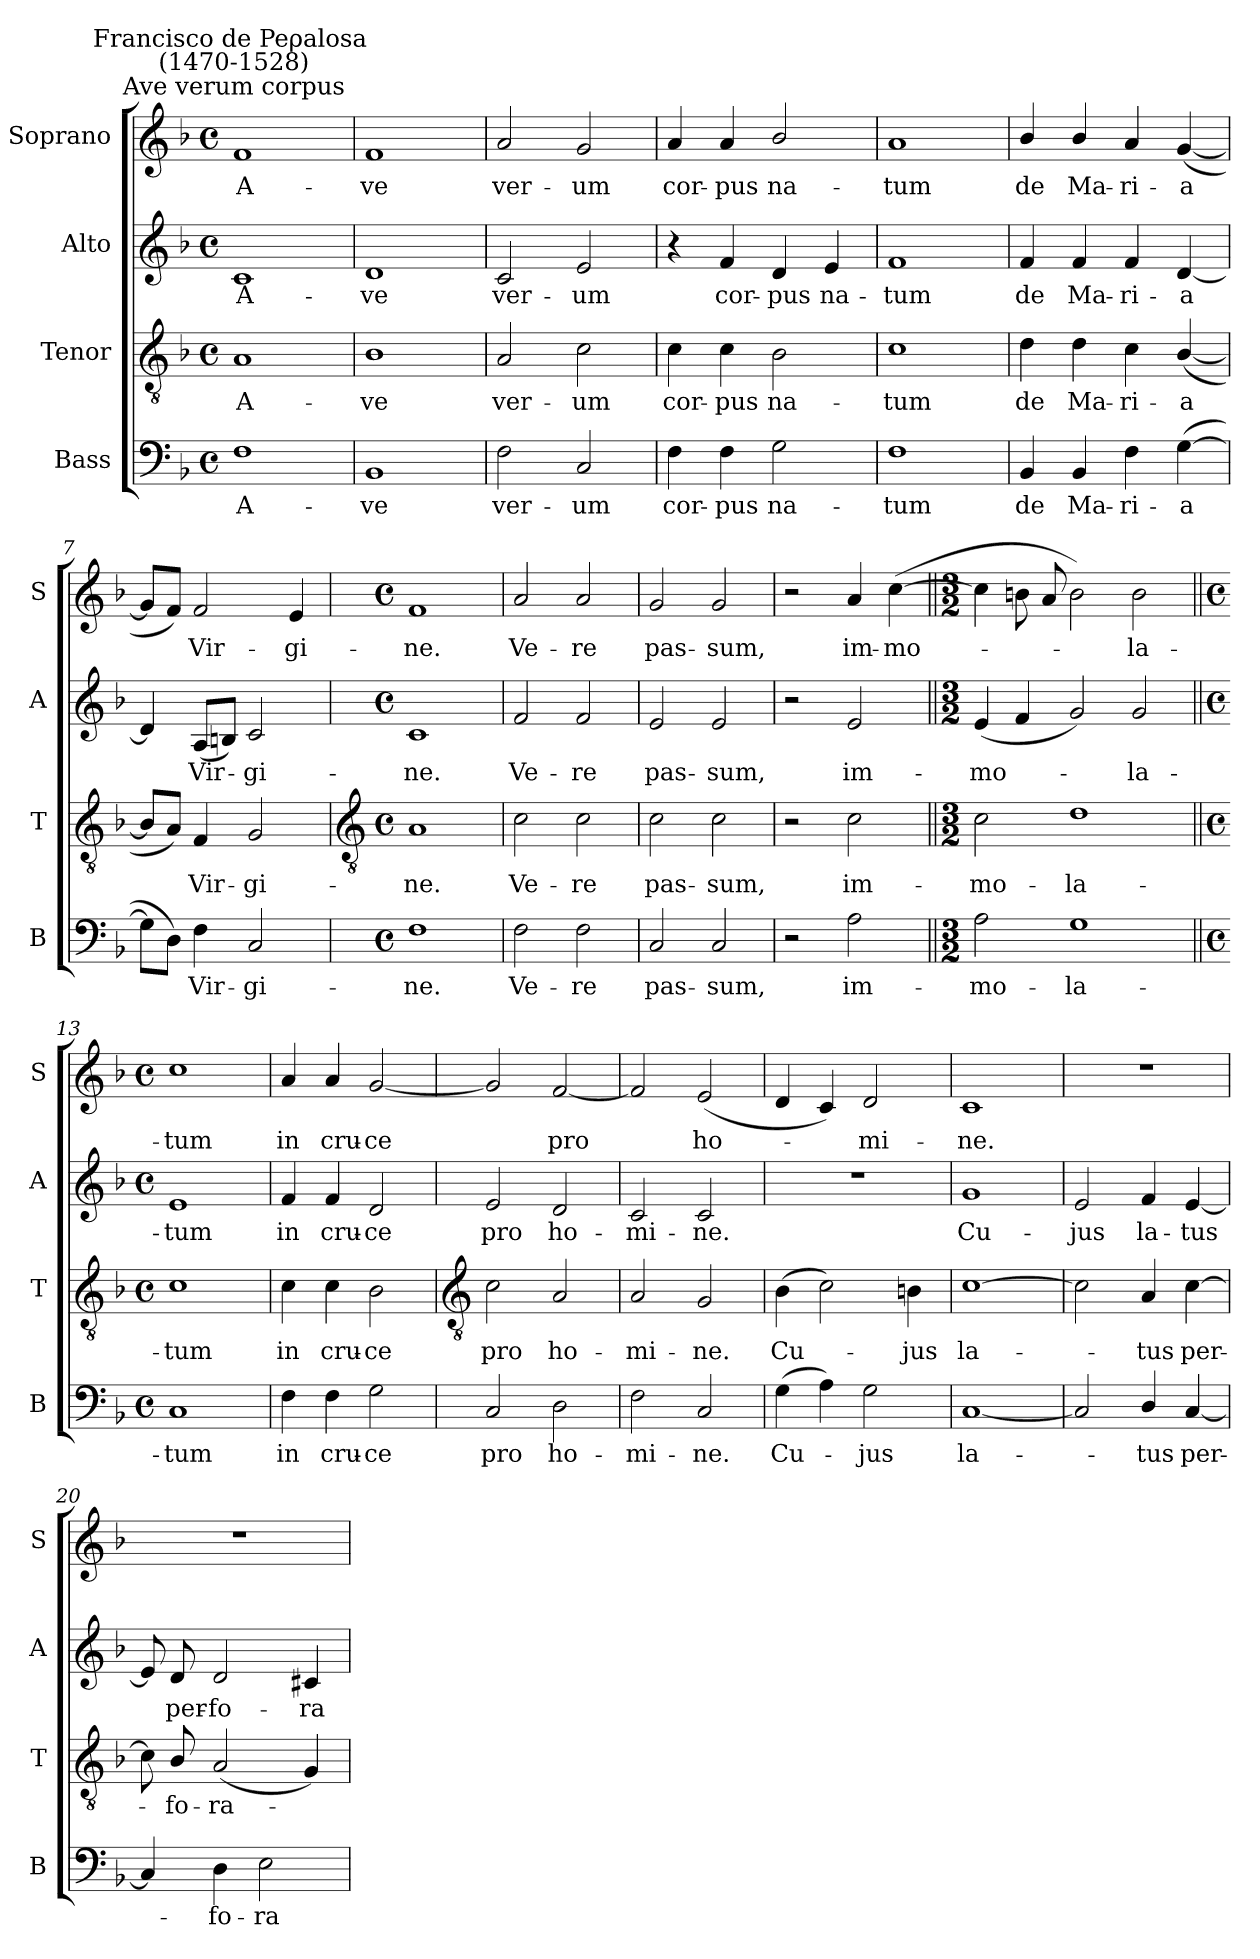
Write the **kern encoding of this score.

**kern	**text	**kern	**text	**kern	**text	**kern	**text
*part4	*part4	*part3	*part3	*part2	*part2	*part1	*part1
*staff4	*staff4	*staff3	*staff3	*staff2	*staff2	*staff1	*staff1
*I"Bass	*	*I"Tenor	*	*I"Alto	*	*I"Soprano	*
*I'B	*	*I'T	*	*I'A	*	*I'S	*
*clefF4	*	*clefGv2	*	*clefG2	*	*clefG2	*
*k[b-]	*	*k[b-]	*	*k[b-]	*	*k[b-]	*
*F:	*	*F:	*	*F:	*	*F:	*
*M4/4	*	*M4/4	*	*M4/4	*	*M4/4	*
*met(c)	*	*met(c)	*	*met(c)	*	*met(c)	*
=1	=1	=1	=1	=1	=1	=1	=1
!	!	!	!	!	!	!LO:TX:a:cj:t=Ave verum corpus	!
!	!	!	!	!	!	!LO:TX:a:cj:t=Francisco de Peρalosa \n(1470-1528)	!
!	!LO:LY:b	!	!LO:LY:b	!	!LO:LY:b	!	!LO:LY:b
1F	A-	1A	A-	1c	A-	1f	A-
=2	=2	=2	=2	=2	=2	=2	=2
!	!LO:LY:b	!	!LO:LY:b	!	!LO:LY:b	!	!LO:LY:b
1BB-	-ve	1B-	-ve	1d	-ve	1f	-ve
=3	=3	=3	=3	=3	=3	=3	=3
!	!LO:LY:b	!	!LO:LY:b	!	!LO:LY:b	!	!LO:LY:b
2F	ver-	2A	ver-	2c	ver-	2a	ver-
!	!LO:LY:b	!	!LO:LY:b	!	!LO:LY:b	!	!LO:LY:b
2C	-um	2c	-um	2e	-um	2g	-um
=4	=4	=4	=4	=4	=4	=4	=4
!	!LO:LY:b	!	!LO:LY:b	!	!	!	!LO:LY:b
4F	cor-	4c	cor-	4r	.	4a	cor-
!	!LO:LY:b	!	!LO:LY:b	!	!LO:LY:b	!	!LO:LY:b
4F	-pus	4c	-pus	4f	cor-	4a	-pus
!	!LO:LY:b	!	!LO:LY:b	!	!LO:LY:b	!	!LO:LY:b
2G	na-	2B-	na-	4d	-pus	2b-/	na-
!	!	!	!	!	!LO:LY:b	!	!
.	.	.	.	4e	na-	.	.
=5	=5	=5	=5	=5	=5	=5	=5
!	!LO:LY:b	!	!LO:LY:b	!	!LO:LY:b	!	!LO:LY:b
1F	-tum	1c	-tum	1f	-tum	1a	-tum
=6	=6	=6	=6	=6	=6	=6	=6
!	!LO:LY:b	!	!LO:LY:b	!	!LO:LY:b	!	!LO:LY:b
4BB-	de	4d	de	4f	de	4b-/	de
!	!LO:LY:b	!	!LO:LY:b	!	!LO:LY:b	!	!LO:LY:b
4BB-	Ma-	4d	Ma-	4f	Ma-	4b-/	Ma-
!	!LO:LY:b	!	!LO:LY:b	!	!LO:LY:b	!	!LO:LY:b
4F	-ri-	4c	-ri-	4f	-ri-	4a	-ri-
!	!LO:LY:b	!	!LO:LY:b	!	!LO:LY:b	!	!LO:LY:b
(>[4G	-a	(<[4B-/	-a	[4d	-a	(<[4g	-a
=7	=7	=7	=7	=7	=7	=7	=7
8GL]	.	8B-/L]	.	4d]	.	8gL]	.
8DJ)	.	8AJ)	.	.	.	8fJ)	.
!	!LO:LY:b	!	!LO:LY:b	!	!LO:LY:b	!	!LO:LY:b
4F	Vir-	4F	Vir-	(<8AL	Vir-	2f	Vir-
.	.	.	.	8BnJ)	.	.	.
!	!LO:LY:b	!	!LO:LY:b	!	!LO:LY:b	!	!
2C	-gi-	2G	-gi-	2c	gi-	.	.
!	!	!	!	!	!	!	!LO:LY:b
.	.	.	.	.	.	4e	-gi-
!!LO:LB:g=z
=8	=8	=8	=8	=8	=8	=8	=8
*	*	*clefGv2	*	*	*	*	*
*M4/4	*	*M4/4	*	*M4/4	*	*M4/4	*
*met(c)	*	*met(c)	*	*met(c)	*	*met(c)	*
!	!LO:LY:b	!	!LO:LY:b	!	!LO:LY:b	!	!LO:LY:b
1F	-ne.	1A	-ne.	1c	-ne.	1f	-ne.
=9	=9	=9	=9	=9	=9	=9	=9
!	!LO:LY:b	!	!LO:LY:b	!	!LO:LY:b	!	!LO:LY:b
2F	Ve-	2c	Ve-	2f	Ve-	2a	Ve-
!	!LO:LY:b	!	!LO:LY:b	!	!LO:LY:b	!	!LO:LY:b
2F	-re	2c	-re	2f	-re	2a	-re
=10	=10	=10	=10	=10	=10	=10	=10
!	!LO:LY:b	!	!LO:LY:b	!	!LO:LY:b	!	!LO:LY:b
2C	pas-	2c	pas-	2e	pas-	2g	pas-
!	!LO:LY:b	!	!LO:LY:b	!	!LO:LY:b	!	!LO:LY:b
2C	-sum,	2c	-sum,	2e	-sum,	2g	-sum,
=11	=11	=11	=11	=11	=11	=11	=11
2r	.	2r	.	2r	.	2r	.
!	!LO:LY:b	!	!LO:LY:b	!	!LO:LY:b	!	!LO:LY:b
2A	im-	2c	im-	2e	im-	4a	im-
!	!	!	!	!	!	!	!LO:LY:b
.	.	.	.	.	.	(>[4cc	-mo-
=12||	=12||	=12||	=12||	=12||	=12||	=12||	=12||
*M3/2	*	*M3/2	*	*M3/2	*	*M3/2	*
!	!LO:LY:b	!	!LO:LY:b	!	!LO:LY:b	!	!
2A	-mo-	2c	-mo-	(<4e	-mo-	4cc]	.
.	.	.	.	4f	.	8bnL	.
.	.	.	.	.	.	8a	.
!	!LO:LY:b	!	!LO:LY:b	!	!	!	!
1G	-la-	1d	-la-	2g)	.	2b)	.
!	!	!	!	!	!LO:LY:b	!	!LO:LY:b
.	.	.	.	2g	la-	2b	la-
=13||	=13||	=13||	=13||	=13||	=13||	=13||	=13||
*M4/4	*	*M4/4	*	*M4/4	*	*M4/4	*
*met(c)	*	*met(c)	*	*met(c)	*	*met(c)	*
!	!LO:LY:b	!	!LO:LY:b	!	!LO:LY:b	!	!LO:LY:b
1C	-tum	1c	-tum	1e	-tum	1cc	-tum
=14	=14	=14	=14	=14	=14	=14	=14
!	!LO:LY:b	!	!LO:LY:b	!	!LO:LY:b	!	!LO:LY:b
4F	in	4c	in	4f	in	4a	in
!	!LO:LY:b	!	!LO:LY:b	!	!LO:LY:b	!	!LO:LY:b
4F	cru-	4c	cru-	4f	cru-	4a	cru-
!	!LO:LY:b	!	!LO:LY:b	!	!LO:LY:b	!	!LO:LY:b
2G	-ce	2B-	-ce	2d	-ce	[2g	-ce
!!LO:LB:g=z
=15	=15	=15	=15	=15	=15	=15	=15
*	*	*clefGv2	*	*	*	*	*
!	!LO:LY:b	!	!LO:LY:b	!	!LO:LY:b	!	!
2C	pro	2c	pro	2e	pro	2g]	.
!	!LO:LY:b	!	!LO:LY:b	!	!LO:LY:b	!	!LO:LY:b
2D	ho-	2A	ho-	2d	ho-	[2f	pro
=16	=16	=16	=16	=16	=16	=16	=16
!	!LO:LY:b	!	!LO:LY:b	!	!LO:LY:b	!	!
2F	-mi-	2A	-mi-	2c	-mi-	2f]	.
!	!LO:LY:b	!	!LO:LY:b	!	!LO:LY:b	!	!LO:LY:b
2C	-ne.	2G	-ne.	2c	-ne.	(<2e	ho-
=17	=17	=17	=17	=17	=17	=17	=17
!	!LO:LY:b	!	!LO:LY:b	!	!	!	!
(>4G	Cu-	(>4B-	Cu-	1r	.	4d	.
4A)	.	2c)	.	.	.	4c)	.
!	!LO:LY:b	!	!	!	!	!	!LO:LY:b
2G	jus	.	.	.	.	2d	mi-
!	!	!	!LO:LY:b	!	!	!	!
.	.	4Bn	jus	.	.	.	.
=18	=18	=18	=18	=18	=18	=18	=18
!	!LO:LY:b	!	!LO:LY:b	!	!LO:LY:b	!	!LO:LY:b
[1C	la-	[1c	la-	1g	Cu-	1c	-ne.
=19	=19	=19	=19	=19	=19	=19	=19
!	!	!	!	!	!LO:LY:b	!	!
2C]	.	2c]	.	2e	-jus	1r	.
!	!LO:LY:b	!	!LO:LY:b	!	!LO:LY:b	!	!
4D/	tus	4A	tus	4f	la-	.	.
!	!LO:LY:b	!	!LO:LY:b	!	!LO:LY:b	!	!
[4C	per-	[4c	per-	[4e	-tus	.	.
=20	=20	=20	=20	=20	=20	=20	=20
4C]	.	8c]	.	8e]	.	1r	.
!	!	!	!LO:LY:b	!	!LO:LY:b	!	!
.	.	8B-/	fo-	8d	per-	.	.
!	!LO:LY:b	!	!LO:LY:b	!	!LO:LY:b	!	!
4D	fo-	(<2A	-ra-	2d	-fo-	.	.
!	!LO:LY:b	!	!	!	!	!	!
2E	-ra-	.	.	.	.	.	.
!	!	!	!	!	!LO:LY:b	!	!
.	.	4G)	.	4c#X	-ra-	.	.
=	=	=	=	=	=	=	=
*-	*-	*-	*-	*-	*-	*-	*-
